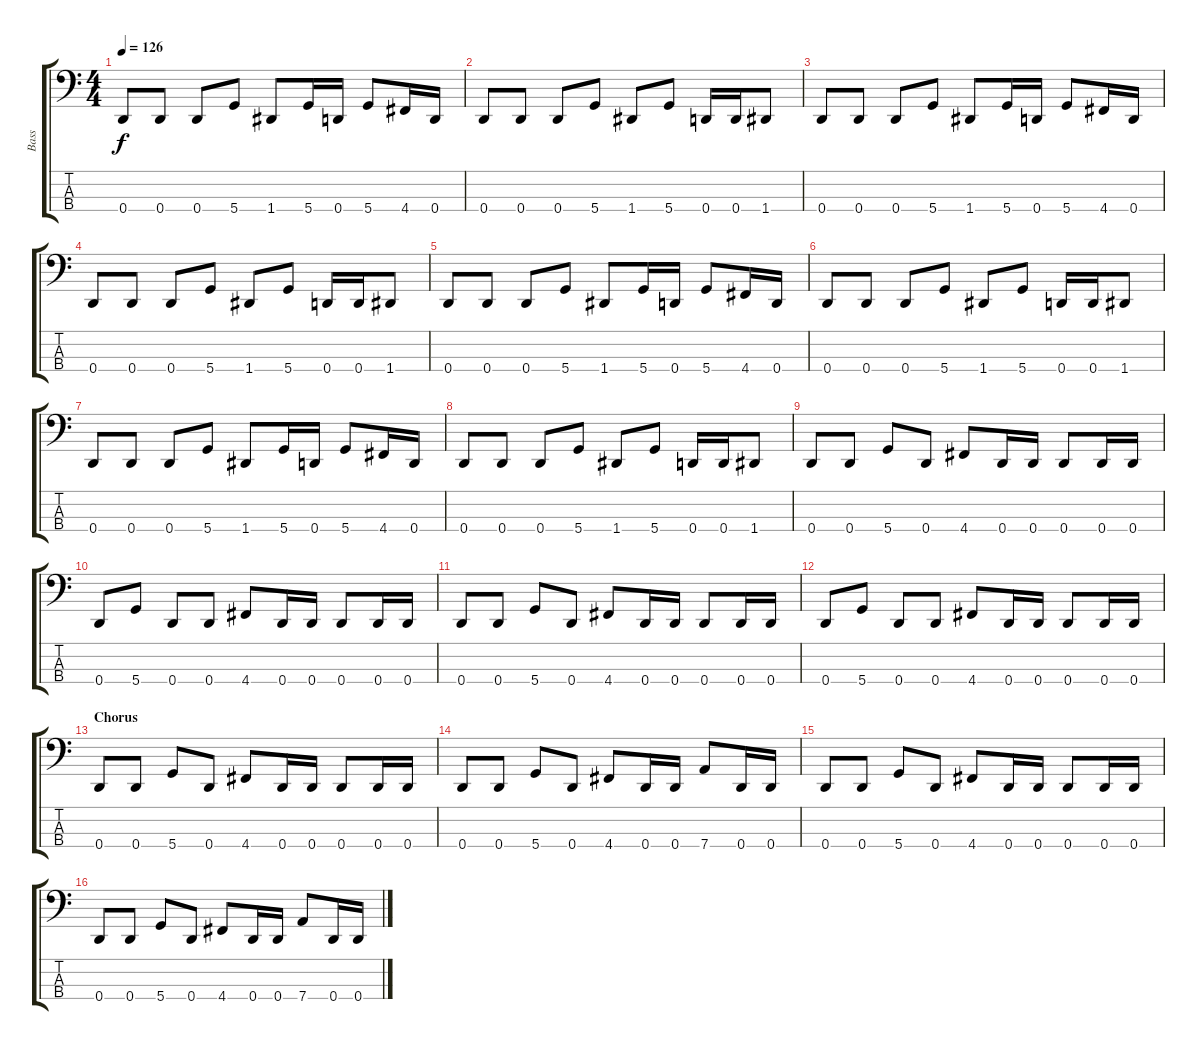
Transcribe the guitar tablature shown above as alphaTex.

\track ("Bass" "Bass") {instrument electricbassfinger}
\staff {score tabs}
\tuning (G2 D2 A1 D1) {hide}
\ts (4 4)
\tempo 126
\clef f4
\ks c
0.4.8{dy f} 0.4.8 0.4.8 5.4.8 1.4.8 5.4.16 0.4.16 5.4.8 4.4.16 0.4.16 |
0.4.8 0.4.8 0.4.8 5.4.8 1.4.8 5.4.8 0.4.16 0.4.16 1.4.8 |
0.4.8 0.4.8 0.4.8 5.4.8 1.4.8 5.4.16 0.4.16 5.4.8 4.4.16 0.4.16 |
0.4.8 0.4.8 0.4.8 5.4.8 1.4.8 5.4.8 0.4.16 0.4.16 1.4.8 |
0.4.8 0.4.8 0.4.8 5.4.8 1.4.8 5.4.16 0.4.16 5.4.8 4.4.16 0.4.16 |
0.4.8 0.4.8 0.4.8 5.4.8 1.4.8 5.4.8 0.4.16 0.4.16 1.4.8 |
0.4.8 0.4.8 0.4.8 5.4.8 1.4.8 5.4.16 0.4.16 5.4.8 4.4.16 0.4.16 |
0.4.8 0.4.8 0.4.8 5.4.8 1.4.8 5.4.8 0.4.16 0.4.16 1.4.8 |
0.4.8 0.4.8 5.4.8 0.4.8 4.4.8 0.4.16 0.4.16 0.4.8 0.4.16 0.4.16 |
0.4.8 5.4.8 0.4.8 0.4.8 4.4.8 0.4.16 0.4.16 0.4.8 0.4.16 0.4.16 |
0.4.8 0.4.8 5.4.8 0.4.8 4.4.8 0.4.16 0.4.16 0.4.8 0.4.16 0.4.16 |
0.4.8 5.4.8 0.4.8 0.4.8 4.4.8 0.4.16 0.4.16 0.4.8 0.4.16 0.4.16 |
\section ("" "Chorus")
0.4.8 0.4.8 5.4.8 0.4.8 4.4.8 0.4.16 0.4.16 0.4.8 0.4.16 0.4.16 |
0.4.8 0.4.8 5.4.8 0.4.8 4.4.8 0.4.16 0.4.16 7.4.8 0.4.16 0.4.16 |
0.4.8 0.4.8 5.4.8 0.4.8 4.4.8 0.4.16 0.4.16 0.4.8 0.4.16 0.4.16 |
0.4.8 0.4.8 5.4.8 0.4.8 4.4.8 0.4.16 0.4.16 7.4.8 0.4.16 0.4.16
